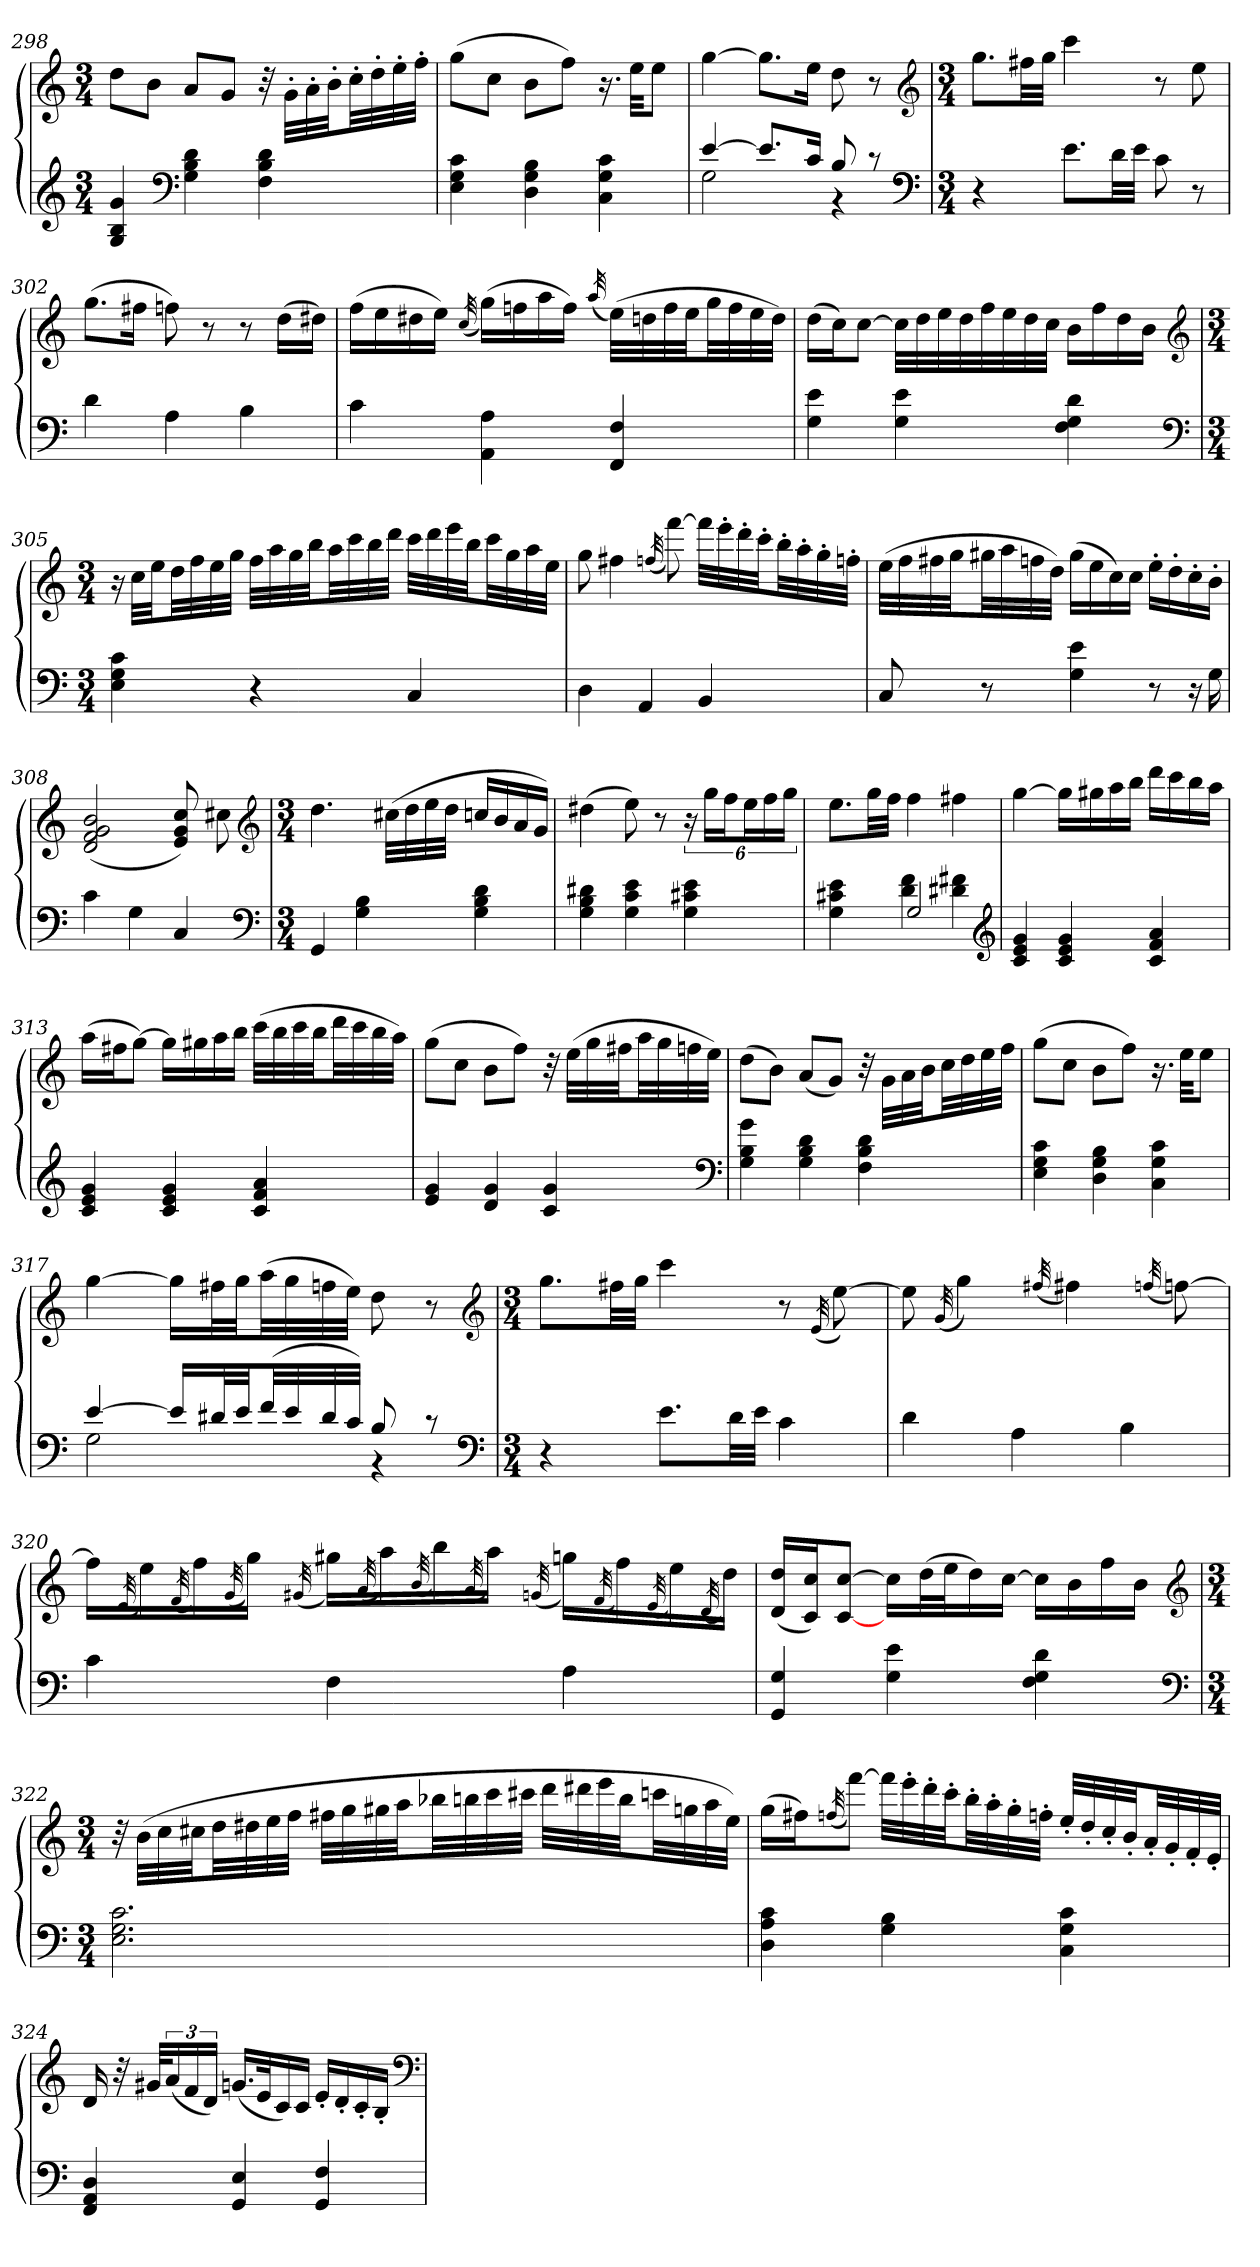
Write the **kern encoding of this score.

**kern	**kern
*part1	*part1
*staff2	*staff1
*clefG2	*clefG2
*k[]	*k[]
*C:	*C:
*M3/4	*M3/4
=298	=298
4G 4B 4g	8ddL
.	8bJ
*clefF4	*
4G 4B 4d	8aL
.	8gJ
4F 4B 4d	32r
.	32g'LLL
.	32a'
.	32b'JJ
.	32cc'LL
.	32dd'
.	32ee'
.	32ff'JJJ
=299	=299
4E 4G 4c	(8ggL
.	8ccJ
4D 4G 4B	8bL
.	8ffJ)
4C 4G 4c	16.r
.	32eeKKL
.	8eeJ
=300	=300
*^	*
[4e	2G	[4gg
8.eL]	.	8.ggL]
16cJk	.	16eeJk
8B	4r	8dd
8r	.	8r
*v	*v	*
*clefF4	*clefG2
*k[]	*k[]
*C:	*C:
=301	=301
*M3/4	*M3/4
4r	8.ggL
.	32ff#XLL
.	32ggJJJ
8.eL	4ccc
32dLL	.
32eJJJ	.
8c	8r
8r	8ee
=302	=302
4d	(8.ggL
.	16ff#XJk
4A	8ffn)
.	8r
4B	8r
.	(16ddLL
.	16dd#XJJ)
=303	=303
4c	(16ffLL
.	16ee
.	16dd#X
.	16eeJJ)
.	(32qcc
4AA 4A	(16ggLL)
.	16ffn
.	16aa
.	16ffJJ)
.	(32qaa
4FF 4F	(32eeLLL)
.	32ddn
.	32ff
.	32eeJJ
.	32ggLL
.	32ff
.	32ee
.	32ddJJJ)
=304	=304
4G 4e	(16ddLL
.	16ccJ)
.	[8ccJ
4G 4e	32ccLLL]
.	32dd
.	32ee
.	32dd
.	32ff
.	32ee
.	32dd
.	32ccJJJ
4F 4G 4d	16bLL
.	16ff
.	16dd
.	16bJJ
*clefF4	*clefG2
*k[]	*k[]
*C:	*C:
=305	=305
*M3/4	*M3/4
4E 4G 4c	16r
.	32ccLLL
.	32eeJJ
.	32ddLL
.	32ff
.	32ee
.	32ggJJJ
4r	32ffLLL
.	32aa
.	32gg
.	32bbJJ
.	32aaLL
.	32ccc
.	32bb
.	32dddJJJ
4C	32cccLLL
.	32ddd
.	32eee
.	32bbJJ
.	32cccLL
.	32gg
.	32aa
.	32eeJJJ
=306	=306
4D	8gg
.	4ff#X
4AA	.
.	(32qffn
.	[8fff)
4BB	32fffLLL]
.	32eee'
.	32ddd'
.	32ccc'JJ
.	32bb'LL
.	32aa'
.	32gg'
.	32ffn'JJJ
=307	=307
8C	(32eeLLL
.	32ff
.	32ff#X
.	32ggJJ
8r	32gg#XLL
.	32aa
.	32ffn
.	32ddJJJ)
4G 4e	(16gg#LL
.	16ee
.	16cc)
.	16ccJJ
8r	16ee'LL
.	16dd'
16r	16cc'
16G	16b'JJ
=308	=308
4c	(2d 2f 2g 2b
4G	.
4C	8e 8g 8cc)
.	8cc#X
*clefF4	*clefG2
*k[]	*k[]
*C:	*C:
=309	=309
*M3/4	*M3/4
4GG	4.dd
4G 4B	.
.	(32cc#XLLL
.	32dd
.	32ee
.	32ddJJJ
4G 4B 4d	16ccnLL
.	16b
.	16a
.	16gJJ)
=310	=310
4G 4B 4d#X	(4dd#X
4G 4c 4e	8ee)
.	8r
4G 4c#X 4e	24r
.	24ggLL
.	24ffJ
.	24eeL
.	24ff
.	24ggJJ
=311	=311
*^	*
4G 4c#X 4e	4ryy	8.eeL
.	.	32ggLL
.	.	32ffJJJ
2G	4d 4f	4ff
.	4d#X 4f#X	4ff#X
*v	*v	*
*clefG2	*
=312	=312
4c 4e 4g	[4gg
4c 4e 4g	16ggLL]
.	16gg#X
.	16aa
.	16bbJJ
4c 4f 4a	16dddLL
.	16ccc
.	16bb
.	16aaJJ
=313	=313
4c 4e 4g	(16aaLL
.	16ff#XJ
.	[8ggJ)
4c 4e 4g	16ggLL]
.	16gg#X
.	16aa
.	16bbJJ
4c 4f 4a	(32cccLLL
.	32bb
.	32ccc
.	32bbJJ
.	32dddLL
.	32ccc
.	32bb
.	32aaJJJ)
=314	=314
4e 4g	(8ggL
.	8ccJ
4d 4g	8bL
.	8ffJ)
4c 4g	32r
.	(32eeLLL
.	32gg
.	32ff#XJJ
.	32aaLL
.	32gg
.	32ffn
.	32eeJJJ)
*clefF4	*
=315	=315
4G 4B 4g	(8ddL
.	8bJ)
4G 4B 4d	(8aL
.	8gJ)
4F 4B 4d	32r
.	32gLLL
.	32a
.	32bJJ
.	32ccLL
.	32dd
.	32ee
.	32ffJJJ
=316	=316
4E 4G 4c	(8ggL
.	8ccJ
4D 4G 4B	8bL
.	8ffJ)
4C 4G 4c	16.r
.	32eeKKL
.	8eeJ
=317	=317
*^	*
[4e	2G	[4gg
16eLL]	.	16ggLL]
32d#XL	.	32ff#XL
32eJJ	.	32ggJJ
(32fLL	.	(32aaLL
32e	.	32gg
32d#	.	32ffn
32cJJJ)	.	32eeJJJ)
8B	4r	8dd
8r	.	8r
*v	*v	*
*clefF4	*clefG2
*k[]	*k[]
*C:	*C:
=318	=318
*M3/4	*M3/4
4r	8.ggL
.	32ff#XLL
.	32ggJJJ
8.eL	4ccc
32dLL	.
32eJJJ	.
4c	8r
.	(32qe
.	[8ee)
=319	=319
4d	8ee]
.	(32qg
.	4gg)
4A	.
.	(32qff#X
.	4ff#X)
4B	.
.	(32qffn
.	[8ffn)
=320	=320
4c	16ffLL]
.	(32qe
.	16ee)
.	(32qf
.	16ff)
.	(32qg
.	16ggJJ)
.	(32qg#X
4F	16gg#XLL)
.	(32qa
.	16aa)
.	(32qb
.	16bb)
.	(32qa
.	16aaJJ)
.	(32qgn
4A	16ggnLL)
.	(32qf
.	16ff)
.	(32qe
.	16ee)
.	(32qd
.	16ddJJ)
=321	=321
4GG 4G	(16d 16ddLL
.	16c 16ccJ)
.	[8c [8ccJ
4G 4e	16ccLL]
.	(32ddL
.	32eeJ
.	16dd)
.	[16ccJJ
4F 4G 4d	16ccLL]
.	16b
.	16ff
.	16bJJ
*clefF4	*clefG2
*k[]	*k[]
*C:	*C:
=322	=322
*M3/4	*M3/4
2.E 2.G 2.c	32r
.	(32bLLL
.	32cc
.	32cc#XJJ
.	32ddLL
.	32dd#X
.	32ee
.	32ffJJJ
.	32ff#XLLL
.	32gg
.	32gg#X
.	32aaJJ
.	32bb-XLL
.	32bbn
.	32ccc
.	32ccc#XJJJ
.	32dddLLL
.	32ddd#X
.	32eee
.	32bbJJ
.	32cccnLL
.	32ggn
.	32aa
.	32eeJJJ)
=323	=323
4D 4A 4c	(16ggLL
.	16ff#XJ)
.	(32qffn
.	[8fffJ)
4G 4B	32fffLLL]
.	32eee'
.	32ddd'
.	32ccc'JJ
.	32bb'LL
.	32aa'
.	32gg'
.	32ffn'JJJ
4C 4G 4c	32ee'LLL
.	32dd'
.	32cc'
.	32b'JJ
.	32a'LL
.	32g'
.	32f'
.	32e'JJJ
=324	=324
4FF 4AA 4D	16d
.	32r
.	32g#XKLL
.	(24a
.	24f
.	24dJJ)
4GG 4E	(16.gnLL
.	32eK
.	16c)
.	16cJJ
4GG 4F	16e'LL
.	16d'
.	16c'
.	16B'JJ
*	*clefF4
=	=
*-	*-
